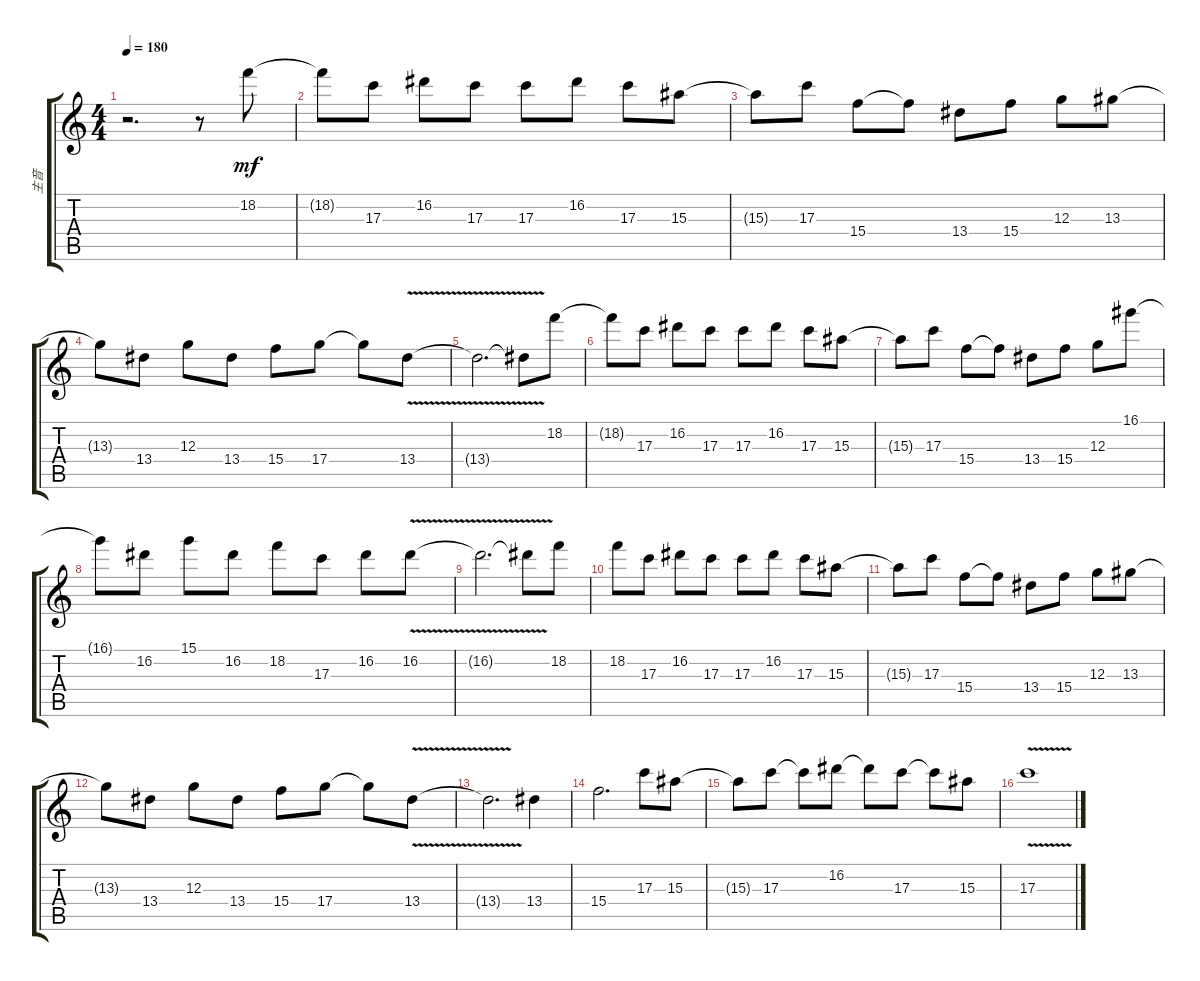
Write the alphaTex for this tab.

\track ("主音" "主音") {instrument distortionguitar}
\staff {score tabs}
\tuning (E4 B3 G3 D3 A2 E2) {hide}
\ts (4 4)
\tempo 180
\clef g2
\ks c
r.2{d dy mf instrument distortionguitar} r.8 18.2.8 |
18.2{t}.8 17.3.8 16.2.8 17.3.8 17.3.8 16.2.8 17.3.8 15.3.8 |
15.3{t}.8 17.3.8 15.4.8 15.4{t}.8 13.4.8 15.4.8 12.3.8 13.3.8 |
13.3{t}.8 13.4.8 12.3.8 13.4.8 15.4.8 17.4.8 17.4{t}.8 13.4{v}.8 |
13.4{v t}.2{d} 13.4{t}.8 18.2.8 |
18.2{t}.8 17.3.8 16.2.8 17.3.8 17.3.8 16.2.8 17.3.8 15.3.8 |
15.3{t}.8 17.3.8 15.4.8 15.4{t}.8 13.4.8 15.4.8 12.3.8 16.1.8 |
16.1{t}.8 16.2.8 15.1.8 16.2.8 18.2.8 17.3.8 16.2.8 16.2{v}.8 |
16.2{v t}.2{d} 16.2{t}.8 18.2.8 |
18.2.8 17.3.8 16.2.8 17.3.8 17.3.8 16.2.8 17.3.8 15.3.8 |
15.3{t}.8 17.3.8 15.4.8 15.4{t}.8 13.4.8 15.4.8 12.3.8 13.3.8 |
13.3{t}.8 13.4.8 12.3.8 13.4.8 15.4.8 17.4.8 17.4{t}.8 13.4{v}.8 |
13.4{v t}.2{d} 13.4.4 |
15.4.2{d} 17.3.8 15.3.8 |
15.3{t}.8 17.3.8 17.3{t}.8 16.2.8 16.2{t}.8 17.3.8 17.3{t}.8 15.3.8 |
17.3{v}.1
